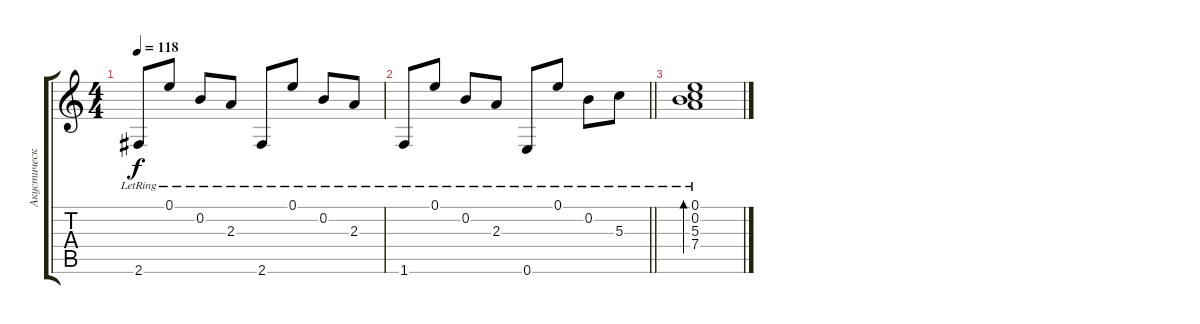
\track ("Акустическая гитара" "Акустическ") {instrument acousticguitarsteel}
\staff {score tabs}
\tuning (E4 B3 G3 D3 A2 E2) {hide}
\ts (4 4)
\tempo 118
\clef g2
\ks c
2.6{lr}.8{dy f} 0.1{lr}.8 0.2{lr}.8 2.3{lr}.8 2.6{lr}.8 0.1{lr}.8 0.2{lr}.8 2.3{lr}.8 |
\barLineRight lightlight
1.6{lr}.8 0.1{lr}.8 0.2{lr}.8 2.3{lr}.8 0.6{lr}.8 0.1{lr}.8 0.2{lr}.8 5.3{lr}.8 |
(0.1{lr} 0.2{lr} 5.3{lr} 7.4{lr}).1{bd 240}
